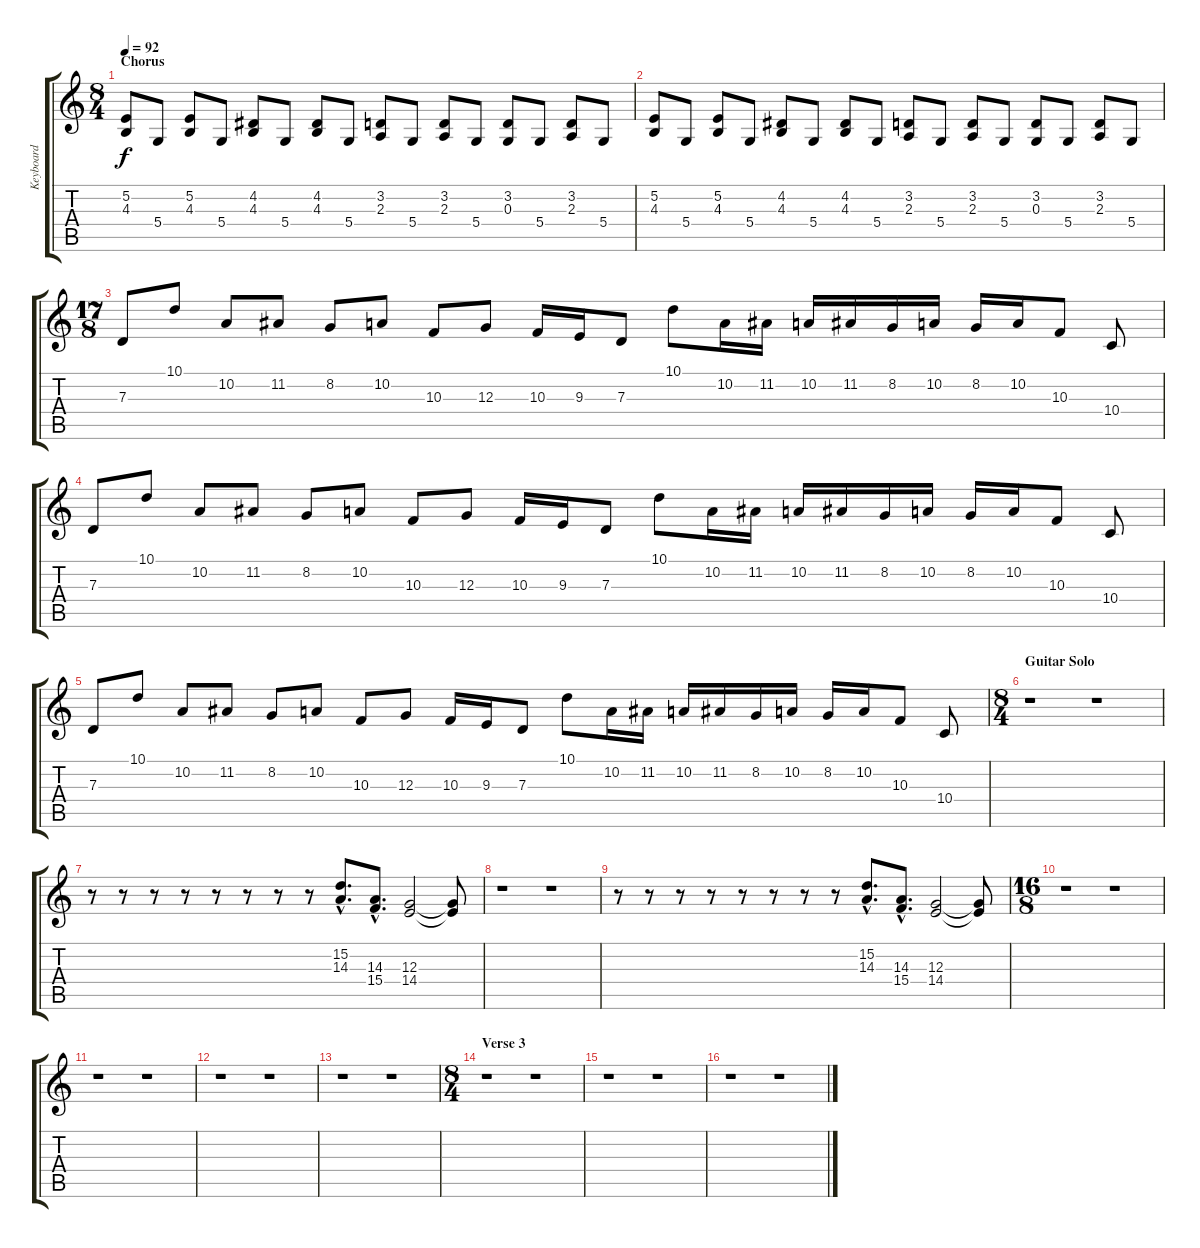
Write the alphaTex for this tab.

\track ("Keyboard" "Keyboard") {instrument harpsichord}
\staff {score tabs}
\tuning (E4 B3 G3 D3 A2 E2) {hide}
\ts (8 4)
\section ("" "Chorus")
\tempo 92
\clef g2
\ks c
(5.2 4.3).8{dy f} 5.4.8 (5.2 4.3).8 5.4.8 (4.2 4.3).8 5.4.8 (4.2 4.3).8 5.4.8 (3.2 2.3).8 5.4.8 (3.2 2.3).8 5.4.8 (3.2 0.3).8 5.4.8 (3.2 2.3).8 5.4.8 |
(5.2 4.3).8 5.4.8 (5.2 4.3).8 5.4.8 (4.2 4.3).8 5.4.8 (4.2 4.3).8 5.4.8 (3.2 2.3).8 5.4.8 (3.2 2.3).8 5.4.8 (3.2 0.3).8 5.4.8 (3.2 2.3).8 5.4.8 |
\ts (17 8)
7.3.8 10.1.8 10.2.8 11.2.8 8.2.8 10.2.8 10.3.8 12.3.8 10.3.16 9.3.16 7.3.8 10.1.8 10.2.16 11.2.16 10.2.16 11.2.16 8.2.16 10.2.16 8.2.16 10.2.16 10.3.8 10.4.8 |
7.3.8 10.1.8 10.2.8 11.2.8 8.2.8 10.2.8 10.3.8 12.3.8 10.3.16 9.3.16 7.3.8 10.1.8 10.2.16 11.2.16 10.2.16 11.2.16 8.2.16 10.2.16 8.2.16 10.2.16 10.3.8 10.4.8 |
7.3.8 10.1.8 10.2.8 11.2.8 8.2.8 10.2.8 10.3.8 12.3.8 10.3.16 9.3.16 7.3.8 10.1.8 10.2.16 11.2.16 10.2.16 11.2.16 8.2.16 10.2.16 8.2.16 10.2.16 10.3.8 10.4.8 |
\ts (8 4)
\section ("" "Guitar Solo")
r.1 r.1 |
r.8 r.8 r.8 r.8 r.8 r.8 r.8 r.8 (15.2{hac} 14.3{hac}).8{d} (14.3{hac} 15.4{hac}).8{d} (12.3 14.4).2 (12.3{t} 14.4{t}).8 |
r.1 r.1 |
r.8 r.8 r.8 r.8 r.8 r.8 r.8 r.8 (15.2{hac} 14.3{hac}).8{d} (14.3{hac} 15.4{hac}).8{d} (12.3 14.4).2 (12.3{t} 14.4{t}).8 |
\ts (16 8)
r.1 r.1 |
r.1 r.1 |
r.1 r.1 |
r.1 r.1 |
\ts (8 4)
\section ("" "Verse 3")
r.1 r.1 |
r.1 r.1 |
r.1 r.1
